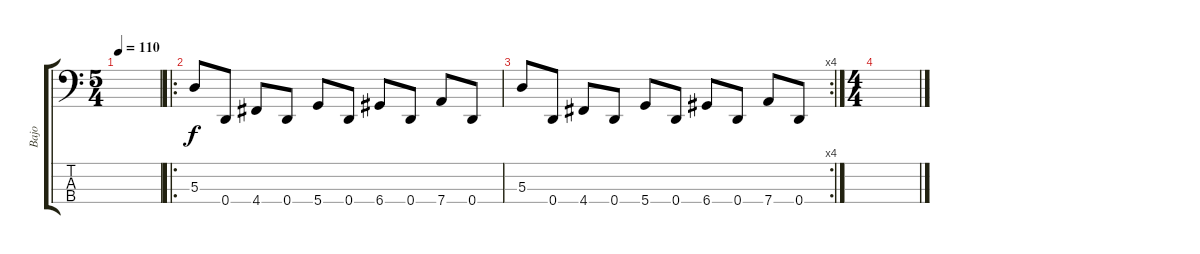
\track ("Bajo" "Bajo") {instrument electricbasspick}
\staff {score tabs}
\tuning (G2 D2 A1 D1) {hide}
\ts (5 4)
\tempo 110
\clef f4
\ks c
|
\ro
5.3.8 0.4.8 4.4.8 0.4.8 5.4.8 0.4.8 6.4.8 0.4.8 7.4.8 0.4.8 |
\rc 4
5.3.8 0.4.8 4.4.8 0.4.8 5.4.8 0.4.8 6.4.8 0.4.8 7.4.8 0.4.8 |
\ts (4 4)
